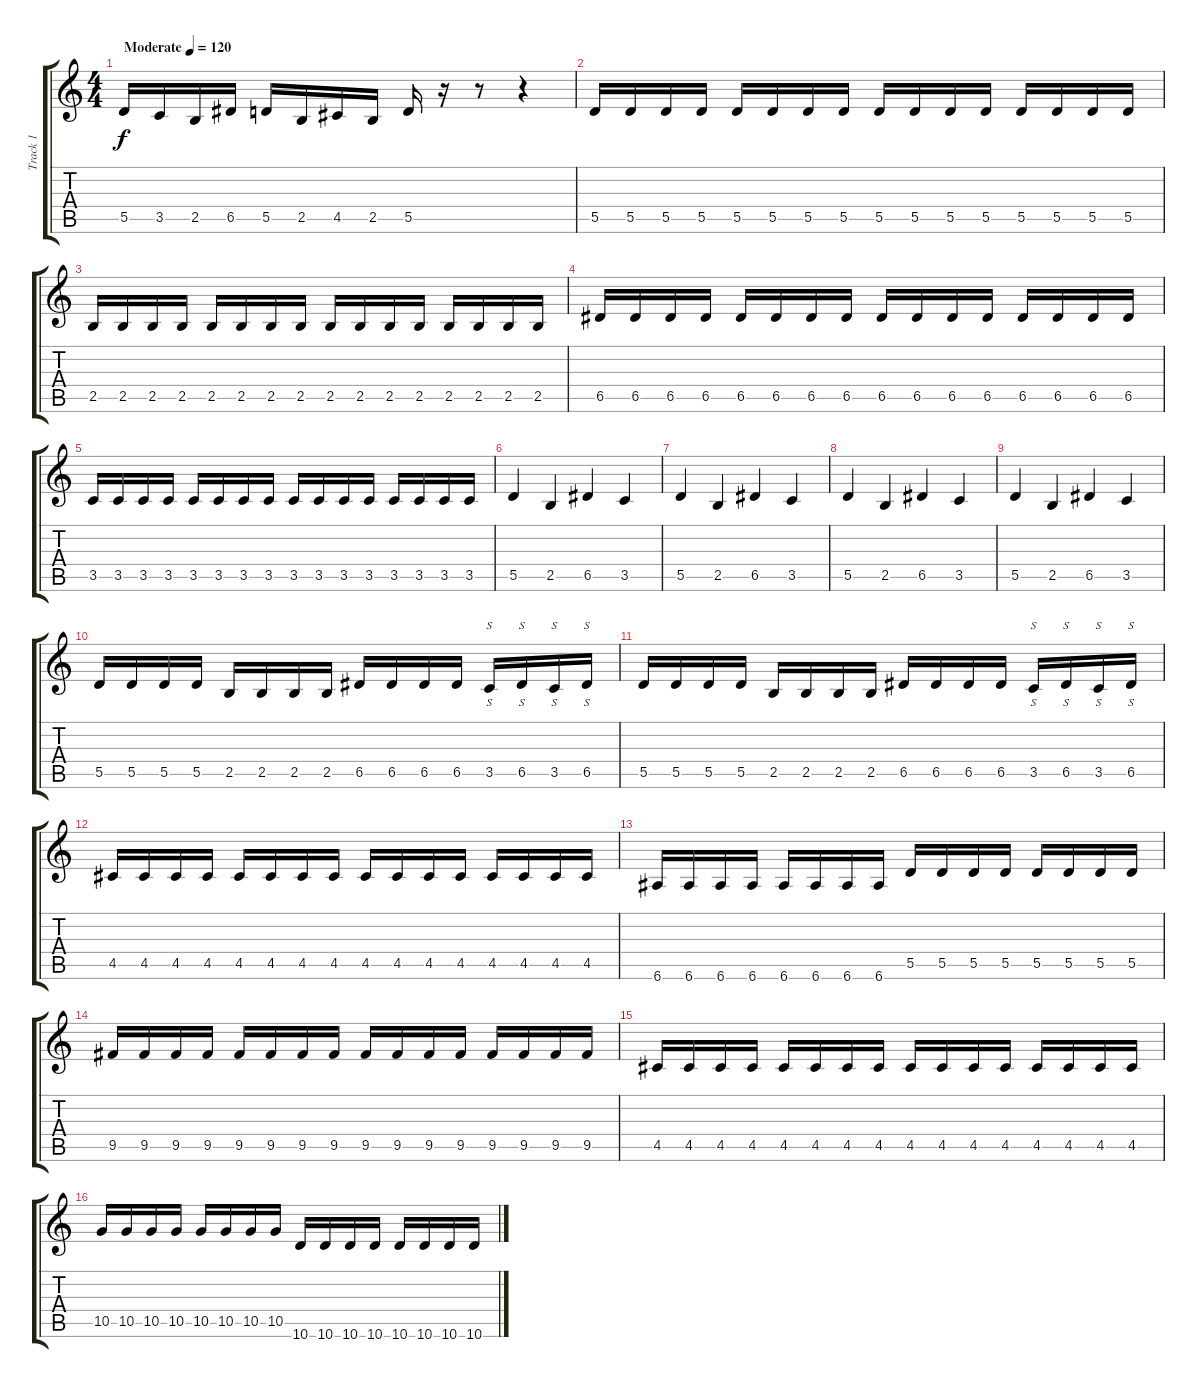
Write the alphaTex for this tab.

\track ("Track 1" "Track 1") {instrument electricbassfinger}
\staff {score tabs}
\tuning (E4 B3 G3 D3 A2 E2) {hide}
\ts (4 4)
\tempo (120 "Moderate")
\clef g2
\ks c
5.5.16{dy f instrument electricbassfinger} 3.5.16 2.5.16 6.5.16 5.5.16 2.5.16 4.5.16 2.5.16 5.5.16 r.16 r.8 r.4 |
5.5.16 5.5.16 5.5.16 5.5.16 5.5.16 5.5.16 5.5.16 5.5.16 5.5.16 5.5.16 5.5.16 5.5.16 5.5.16 5.5.16 5.5.16 5.5.16 |
2.5.16 2.5.16 2.5.16 2.5.16 2.5.16 2.5.16 2.5.16 2.5.16 2.5.16 2.5.16 2.5.16 2.5.16 2.5.16 2.5.16 2.5.16 2.5.16 |
6.5.16 6.5.16 6.5.16 6.5.16 6.5.16 6.5.16 6.5.16 6.5.16 6.5.16 6.5.16 6.5.16 6.5.16 6.5.16 6.5.16 6.5.16 6.5.16 |
3.5.16 3.5.16 3.5.16 3.5.16 3.5.16 3.5.16 3.5.16 3.5.16 3.5.16 3.5.16 3.5.16 3.5.16 3.5.16 3.5.16 3.5.16 3.5.16 |
5.5.4 2.5.4 6.5.4 3.5.4 |
5.5.4 2.5.4 6.5.4 3.5.4 |
5.5.4 2.5.4 6.5.4 3.5.4 |
5.5.4 2.5.4 6.5.4 3.5.4 |
5.5.16 5.5.16 5.5.16 5.5.16 2.5.16 2.5.16 2.5.16 2.5.16 6.5.16 6.5.16 6.5.16 6.5.16 3.5.16{s} 6.5.16{s} 3.5.16{s} 6.5.16{s} |
5.5.16 5.5.16 5.5.16 5.5.16 2.5.16 2.5.16 2.5.16 2.5.16 6.5.16 6.5.16 6.5.16 6.5.16 3.5.16{s} 6.5.16{s} 3.5.16{s} 6.5.16{s} |
4.5.16 4.5.16 4.5.16 4.5.16 4.5.16 4.5.16 4.5.16 4.5.16 4.5.16 4.5.16 4.5.16 4.5.16 4.5.16 4.5.16 4.5.16 4.5.16 |
6.6.16 6.6.16 6.6.16 6.6.16 6.6.16 6.6.16 6.6.16 6.6.16 5.5.16 5.5.16 5.5.16 5.5.16 5.5.16 5.5.16 5.5.16 5.5.16 |
9.5.16 9.5.16 9.5.16 9.5.16 9.5.16 9.5.16 9.5.16 9.5.16 9.5.16 9.5.16 9.5.16 9.5.16 9.5.16 9.5.16 9.5.16 9.5.16 |
4.5.16 4.5.16 4.5.16 4.5.16 4.5.16 4.5.16 4.5.16 4.5.16 4.5.16 4.5.16 4.5.16 4.5.16 4.5.16 4.5.16 4.5.16 4.5.16 |
10.5.16 10.5.16 10.5.16 10.5.16 10.5.16 10.5.16 10.5.16 10.5.16 10.6.16 10.6.16 10.6.16 10.6.16 10.6.16 10.6.16 10.6.16 10.6.16
